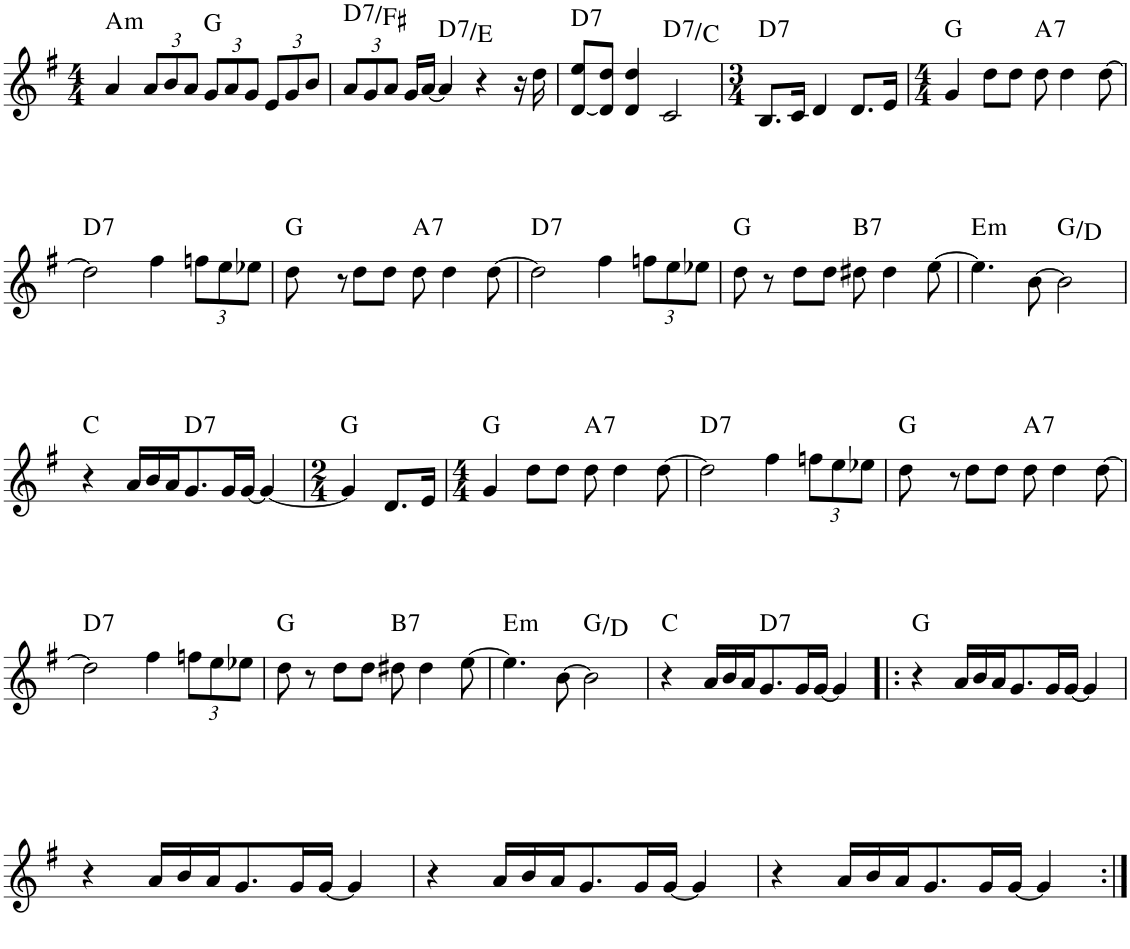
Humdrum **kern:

**kern	**harte
*part1	*part1
*staff1	*
*I"Piano	*
*I'Pno.	*
!!LO:PB:g=z
*clefG2	*
*k[f#]	*
*M4/4	*
=45	=45
!	!LO:H:kt=m
4a/	A:min
*Xbrackettup	*
12a/L	.
12b/	.
12a/J	.
12g/L	G:maj
12a/	.
12g/J	.
12e/L	.
12g/	.
12b/J	.
=46	=46
!	!LO:H:kt=7
12a/L	D:7/3
12g/	.
12a/J	.
16g/LL	.
[16a/JJ	.
!	!LO:H:kt=7
4a/]	D:7/2
4r	.
16r	.
16dd\	.
=47	=47
!	!LO:H:kt=7
[8d/ 8ee/L	D:7
8d/] 8dd/J	.
4d/ 4dd/	.
!	!LO:H:kt=7
2c/	D:7/b7
=48	=48
*M3/4	*
!	!LO:H:kt=7
8.B/L	D:7
16c/Jk	.
4d/	.
8.d/L	.
16e/Jk	.
=49	=49
*M4/4	*
4g/	G:maj
8dd\L	.
8dd\J	.
!	!LO:H:kt=7
8dd\	A:7
4dd\	.
[8dd\	.
!!LO:LB:g=z
=50	=50
!	!LO:H:kt=7
2dd\]	D:7
4ff#\	.
12ffn\L	.
12ee\	.
12ee-X\J	.
=51	=51
8dd\	G:maj
8r	.
8dd\L	.
8dd\J	.
!	!LO:H:kt=7
8dd\	A:7
4dd\	.
[8dd\	.
=52	=52
!	!LO:H:kt=7
2dd\]	D:7
4ff#\	.
12ffn\L	.
12ee\	.
12ee-X\J	.
=53	=53
8dd\	G:maj
8r	.
8dd\L	.
8dd\J	.
!	!LO:H:kt=7
8dd#X\	B:7
4dd#\	.
[8ee\	.
=54	=54
!	!LO:H:kt=m
4.ee\]	E:min
[8b\	.
2b\]	G:maj/5
!!LO:LB:g=z
=55	=55
4r	C:maj
16a/LL	.
16b/	.
16a/J	.
!	!LO:H:kt=7
8.g/	D:7
16g/L	.
[16g/JJ	.
4g/_	.
=56	=56
*M2/4	*
4g/]	G:maj
8.d/L	.
16e/Jk	.
=57	=57
*M4/4	*
4g/	G:maj
8dd\L	.
8dd\J	.
!	!LO:H:kt=7
8dd\	A:7
4dd\	.
[8dd\	.
=58	=58
!	!LO:H:kt=7
2dd\]	D:7
4ff#\	.
12ffn\L	.
12ee\	.
12ee-X\J	.
=59	=59
8dd\	G:maj
8r	.
8dd\L	.
8dd\J	.
!	!LO:H:kt=7
8dd\	A:7
4dd\	.
[8dd\	.
!!LO:LB:g=z
=60	=60
!	!LO:H:kt=7
2dd\]	D:7
4ff#\	.
12ffn\L	.
12ee\	.
12ee-X\J	.
=61	=61
8dd\	G:maj
8r	.
8dd\L	.
8dd\J	.
!	!LO:H:kt=7
8dd#X\	B:7
4dd#\	.
[8ee\	.
=62	=62
!	!LO:H:kt=m
4.ee\]	E:min
[8b\	.
2b\]	G:maj/5
=63	=63
4r	C:maj
16a/LL	.
16b/	.
16a/J	.
!	!LO:H:kt=7
8.g/	D:7
16g/L	.
[16g/JJ	.
4g/]	.
=64!|:	=64!|:
4r	G:maj
16a/LL	.
16b/	.
16a/J	.
8.g/	.
16g/L	.
[16g/JJ	.
4g/]	.
!!LO:LB:g=z
=65	=65
4r	.
16a/LL	.
16b/	.
16a/J	.
8.g/	.
16g/L	.
[16g/JJ	.
4g/]	.
=66	=66
4r	.
16a/LL	.
16b/	.
16a/J	.
8.g/	.
16g/L	.
[16g/JJ	.
4g/]	.
=67	=67
4r	.
16a/LL	.
16b/	.
16a/J	.
8.g/	.
16g/L	.
[16g/JJ	.
4g/]	.
=:|!	=:|!
*-	*-
